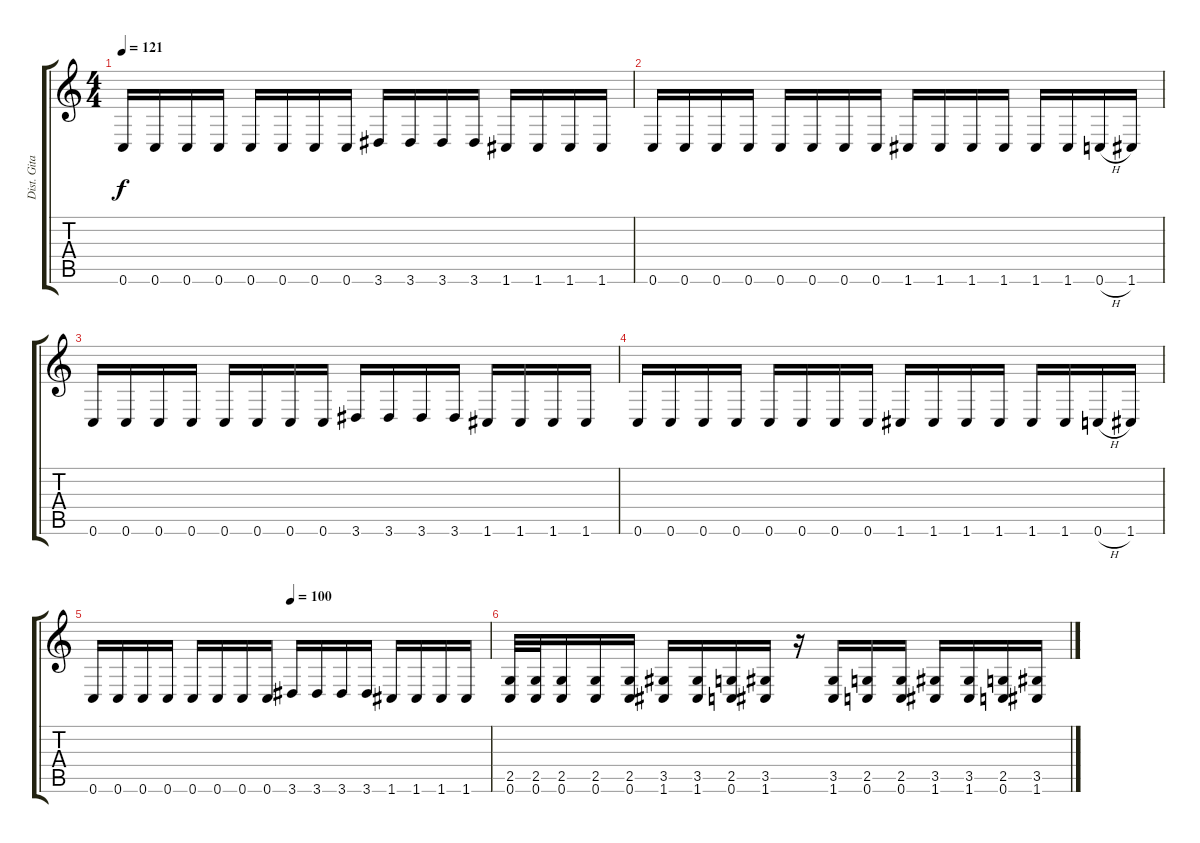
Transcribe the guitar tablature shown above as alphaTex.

\track ("Dist. Gitar 1" "Dist. Gita") {instrument overdrivenguitar}
\staff {score tabs}
\tuning (C4 G3 Eb3 Bb2 F2 C2) {hide}
\ts (4 4)
\tempo 121
\clef g2
\ks c
0.6.16{dy f} 0.6.16 0.6.16 0.6.16 0.6.16 0.6.16 0.6.16 0.6.16 3.6.16 3.6.16 3.6.16 3.6.16 1.6.16 1.6.16 1.6.16 1.6.16 |
0.6.16 0.6.16 0.6.16 0.6.16 0.6.16 0.6.16 0.6.16 0.6.16 1.6.16 1.6.16 1.6.16 1.6.16 1.6.16 1.6.16 0.6{h}.16 1.6.16 |
0.6.16 0.6.16 0.6.16 0.6.16 0.6.16 0.6.16 0.6.16 0.6.16 3.6.16 3.6.16 3.6.16 3.6.16 1.6.16 1.6.16 1.6.16 1.6.16 |
0.6.16 0.6.16 0.6.16 0.6.16 0.6.16 0.6.16 0.6.16 0.6.16 1.6.16 1.6.16 1.6.16 1.6.16 1.6.16 1.6.16 0.6{h}.16 1.6.16 |
\tempo (100 0.5)
0.6.16 0.6.16 0.6.16 0.6.16 0.6.16 0.6.16 0.6.16 0.6.16 3.6.16 3.6.16 3.6.16 3.6.16 1.6.16 1.6.16 1.6.16 1.6.16 |
\section ("" "")
(2.5 0.6).32 (2.5 0.6).32 (2.5 0.6).16 (2.5 0.6).16 (2.5 0.6).16 (3.5 1.6).16 (3.5 1.6).16 (2.5 0.6).16 (3.5 1.6).16 r.16 (3.5 1.6).16 (2.5 0.6).16 (2.5 0.6).16 (3.5 1.6).16 (3.5 1.6).16 (2.5 0.6).16 (3.5 1.6).16
